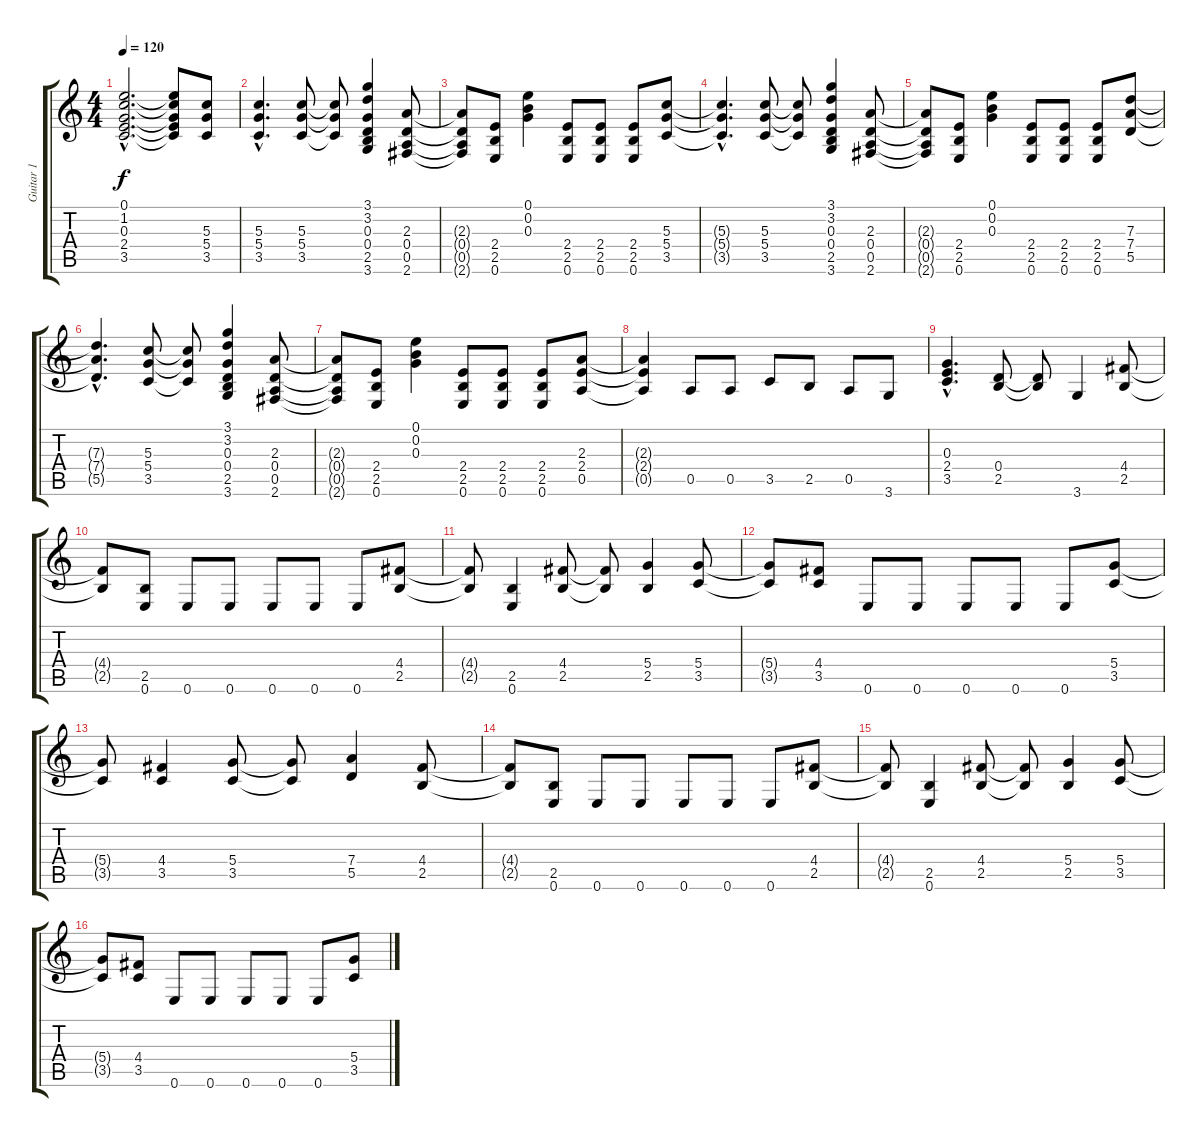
\track ("Guitar 1" "Guitar 1") {instrument electricguitarclean}
\staff {score tabs}
\tuning (E4 B3 G3 D3 A2 E2) {hide}
\ts (4 4)
\tempo 120
\clef g2
\ks c
(0.1{hac} 1.2{hac} 0.3{hac} 2.4{hac} 3.5{hac}).2{d dy f} (0.1{t} 1.2{t} 0.3{t} 2.4{t} 3.5{t}).8 (5.3 5.4 3.5).8 |
(5.3{hac} 5.4{hac} 3.5{hac}).4{d} (5.3 5.4 3.5).8 (5.3{t} 5.4{t} 3.5{t}).8 (3.1 3.2 0.3 0.4 2.5 3.6).4 (2.3 0.4 0.5 2.6).8 |
(2.3{t} 0.4{t} 0.5{t} 2.6{t}).8 (2.4 2.5 0.6).8 (0.1 0.2 0.3).4 (2.4 2.5 0.6).8 (2.4 2.5 0.6).8 (2.4 2.5 0.6).8 (5.3 5.4 3.5).8 |
(5.3{hac t} 5.4{hac t} 3.5{hac t}).4{d} (5.3 5.4 3.5).8 (5.3{t} 5.4{t} 3.5{t}).8 (3.1 3.2 0.3 0.4 2.5 3.6).4 (2.3 0.4 0.5 2.6).8 |
(2.3{t} 0.4{t} 0.5{t} 2.6{t}).8 (2.4 2.5 0.6).8 (0.1 0.2 0.3).4 (2.4 2.5 0.6).8 (2.4 2.5 0.6).8 (2.4 2.5 0.6).8 (7.3 7.4 5.5).8 |
(7.3{hac t} 7.4{hac t} 5.5{hac t}).4{d} (5.3 5.4 3.5).8 (5.3{t} 5.4{t} 3.5{t}).8 (3.1 3.2 0.3 0.4 2.5 3.6).4 (2.3 0.4 0.5 2.6).8 |
(2.3{t} 0.4{t} 0.5{t} 2.6{t}).8 (2.4 2.5 0.6).8 (0.1 0.2 0.3).4 (2.4 2.5 0.6).8 (2.4 2.5 0.6).8 (2.4 2.5 0.6).8 (2.3 2.4 0.5).8 |
(2.3{t} 2.4{t} 0.5{t}).4 0.5.8 0.5.8 3.5.8 2.5.8 0.5.8 3.6.8 |
(0.3{hac} 2.4{hac} 3.5{hac}).4{d} (0.4 2.5).8 (0.4{t} 2.5{t}).8 3.6.4 (4.4 2.5).8 |
(4.4{t} 2.5{t}).8 (2.5 0.6).8 0.6.8 0.6.8 0.6.8 0.6.8 0.6.8 (4.4 2.5).8 |
(4.4{t} 2.5{t}).8 (2.5 0.6).4 (4.4 2.5).8 (4.4{t} 2.5{t}).8 (5.4 2.5).4 (5.4 3.5).8 |
(5.4{t} 3.5{t}).8 (4.4 3.5).8 0.6.8 0.6.8 0.6.8 0.6.8 0.6.8 (5.4 3.5).8 |
(5.4{t} 3.5{t}).8 (4.4 3.5).4 (5.4 3.5).8 (5.4{t} 3.5{t}).8 (7.4 5.5).4 (4.4 2.5).8 |
(4.4{t} 2.5{t}).8 (2.5 0.6).8 0.6.8 0.6.8 0.6.8 0.6.8 0.6.8 (4.4 2.5).8 |
(4.4{t} 2.5{t}).8 (2.5 0.6).4 (4.4 2.5).8 (4.4{t} 2.5{t}).8 (5.4 2.5).4 (5.4 3.5).8 |
(5.4{t} 3.5{t}).8 (4.4 3.5).8 0.6.8 0.6.8 0.6.8 0.6.8 0.6.8 (5.4 3.5).8
